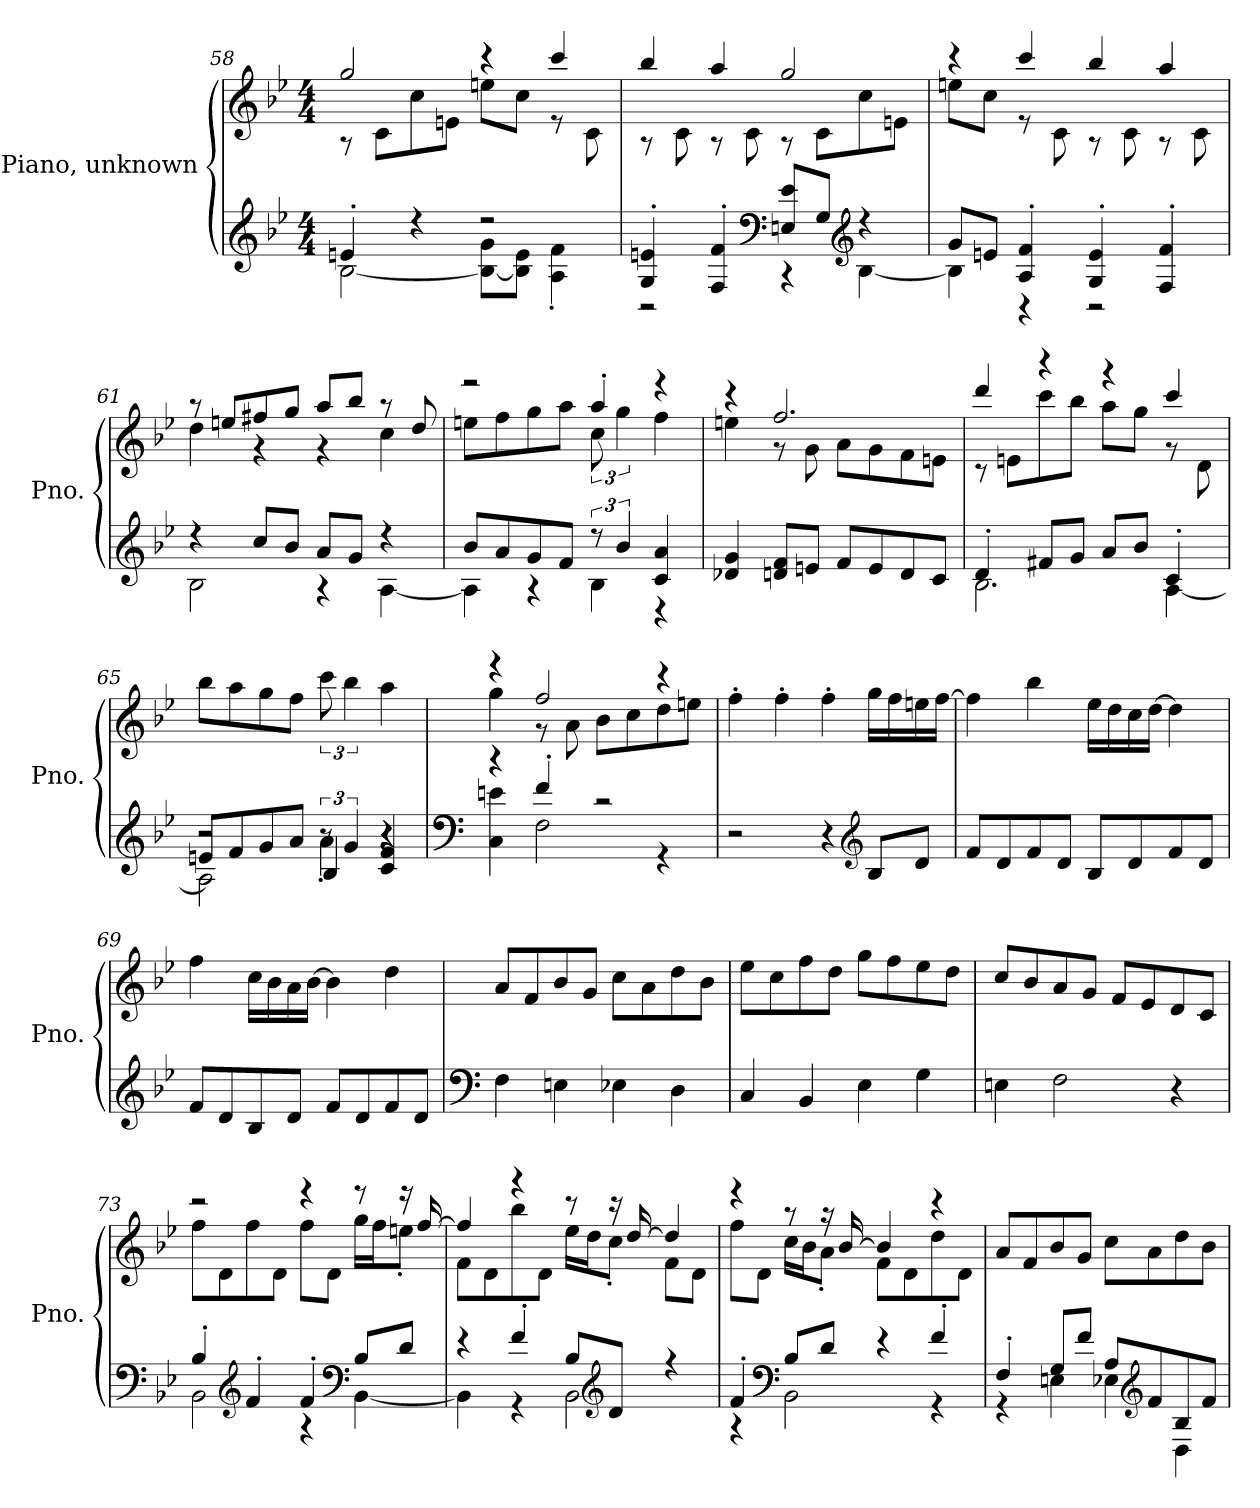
**kern	**kern
*part1	*part1
*staff2	*staff1
*I"Piano, unknown	*
*I'Pno.	*
*clefG2	*clefG2
*k[b-e-]	*k[b-e-]
*M4/4	*M4/4
=58	=58
*^	*^
4en'/	[2B-\	2gg/	8r
.	.	.	8c\L
4r	.	.	8cc\
.	.	.	8en\J
2r	8B-\_ 8g\L	4r	8een\L
.	8B-\] 8e\J	.	8cc\J
.	4A\' 4f\'	4ccc/	8r
.	.	.	8c\
!!LO:LB:g=z	!!
=59	=59	=59	=59
4G/' 4en/'	2r	4bb-/	8r
.	.	.	8c\
4F/' 4f/'	.	4aa/	8r
.	.	.	8c\
*clefF4	*	*	*
8En/ 8e/L	4r	2gg/	8r
8G/J	.	.	8c\L
*clefG2	*	*	*
4r	[4B-\	.	8cc\
.	.	.	8en\J
=60	=60	=60	=60
8g/L	4B-\]	4r	8een\L
8en/J	.	.	8cc\J
4A/' 4f/'	4r	4ccc/	8r
.	.	.	8c\
4G/' 4e/'	2r	4bb-/	8r
.	.	.	8c\
4F/' 4f/'	.	4aa/	8r
.	.	.	8c\
=61	=61	=61	=61
4r	2B-\	8r	4dd\
.	.	8een/L	.
8cc/L	.	8ff#X/	4r
8b-/J	.	8gg/J	.
8a/L	4r	8aa/L	4r
8g/J	.	8bb-/J	.
4r	[4A\	8r	4cc\
.	.	8dd/	.
=62	=62	=62	=62
8b-/L	4A\]	2r	8een\L
8a/	.	.	8ff\
8g/	4r	.	8gg\
8f/J	.	.	8aa\J
12r	4B-\	4aa'/	12cc\
6b-/	.	.	6gg\
4c/ 4a/	4r	4r	4ff\
*v	*v	*	*
!!LO:LB:g=z	!!
=63	=63	=63
4d-X/ 4g/	4r	4een\
8dn/ 8f/L	2.ff/	8r
8en/J	.	8g\
8f/L	.	8a\L
8e/	.	8g\
8d/	.	8f\
8c/J	.	8en\J
=64	=64	=64
*^	*	*
4d'/	2.B-\	4ddd/	8r
.	.	.	8en\L
8f#X/L	.	4r	8ccc\
8g/J	.	.	8bb-\J
8a/L	.	4r	8aa\L
8b-/J	.	.	8gg\J
4c'/	[4A\	4ccc/	8r
.	.	.	8d\
*	*	*v	*v
=65	=65	=65
*	*^	*
8en/L	2A\]	2r	8bb-\L
8f/	.	.	8aa\
8g/	.	.	8gg\
8a/J	.	.	8ff\J
12r	4a'\	4B-/	12ccc\
6g/	.	.	6bb-\
4c/ 4f/	4r	4r	4aa\
*v	*v	*v	*
=66	=66
*clefF4	*
*^	*^
4r	4C\ 4en\	4r	4gg\
4f'/	2F\	2ff/	8r
.	.	.	8a\
2r	.	.	8b-\L
.	.	.	8cc\
.	4r	4r	8dd\
.	.	.	8een\J
*v	*v	*	*
*	*v	*v
!!LO:LB:g=z
=67	=67
2r	4ff'\
.	4ff'\
4r	4ff'\
*clefG2	*
8B-/L	16gg\LL
.	16ff\
8d/J	16een\
.	[16ff\JJ
=68	=68
8f/L	4ff\]
8d/	.
8f/	4bb-\
8d/J	.
8B-/L	16ee-\LL
.	16dd\
8d/	16cc\
.	[16dd\JJ
8f/	4dd\]
8d/J	.
=69	=69
8f/L	4ff\
8d/	.
8B-/	16cc\LL
.	16b-\
8d/J	16a\
.	[16b-\JJ
8f/L	4b-\]
8d/	.
8f/	4dd\
8d/J	.
=70	=70
*clefF4	*
4F\	8a/L
.	8f/
4En\	8b-/
.	8g/J
4E-X\	8cc\L
.	8a\
4D\	8dd\
.	8b-\J
!!LO:PB:g=z
=71	=71
4C/	8ee-\L
.	8cc\
4BB-/	8ff\
.	8dd\J
4E-\	8gg\L
.	8ff\
4G\	8ee-\
.	8dd\J
=72	=72
4En\	8cc/L
.	8b-/
2F\	8a/
.	8g/J
.	8f/L
.	8e-/
4r	8d/
.	8c/J
=73	=73
*^	*^
4B-'/	2BB-\	2r	8ff\L
.	.	.	8d\
*clefG2	*	*	*
4f'/	.	.	8ff\
.	.	.	8d\J
4f'/	4r	4r	8ff\L
.	.	.	8d\J
*clefF4	*	*	*
8B-/L	[4BB-\	8r	16gg\LL
.	.	.	16ff\J
8d/J	.	16r	8een'\J
.	.	[16ff/	.
=74	=74	=74	=74
4r	4BB-\]	4ff/]	8f\L
.	.	.	8d\
4f'/	4r	4r	8bb-\
.	.	.	8d\J
8B-/L	2BB-\	8r	16ee-\LL
.	.	.	16dd\J
*clefG2	*	*	*
8d/J	.	16r	8cc'\J
.	.	[16dd/	.
4r	.	4dd/]	8f\L
.	.	.	8d\J
!!LO:LB:g=z	!!
=75	=75	=75	=75
4f'/	4r	4r	8ff\L
.	.	.	8d\J
*clefF4	*	*	*
8B-/L	2BB-\	8r	16cc\LL
.	.	.	16b-\J
8d/J	.	16r	8a'\J
.	.	[16b-/	.
4r	.	4b-/]	8f\L
.	.	.	8d\
4f'/	4r	4r	8dd\
.	.	.	8d\J
*	*	*v	*v
=76	=76	=76
4F'/	4r	8a/L
.	.	8f/
8G/L	4En\	8b-/
8f/J	.	8g/J
8A/L	4E-X\	8cc\L
*clefG2	*	*
8f/	.	8a\
8B-/	4D\	8dd\
8f/J	.	8b-\J
*v	*v	*
=	=
*-	*-
